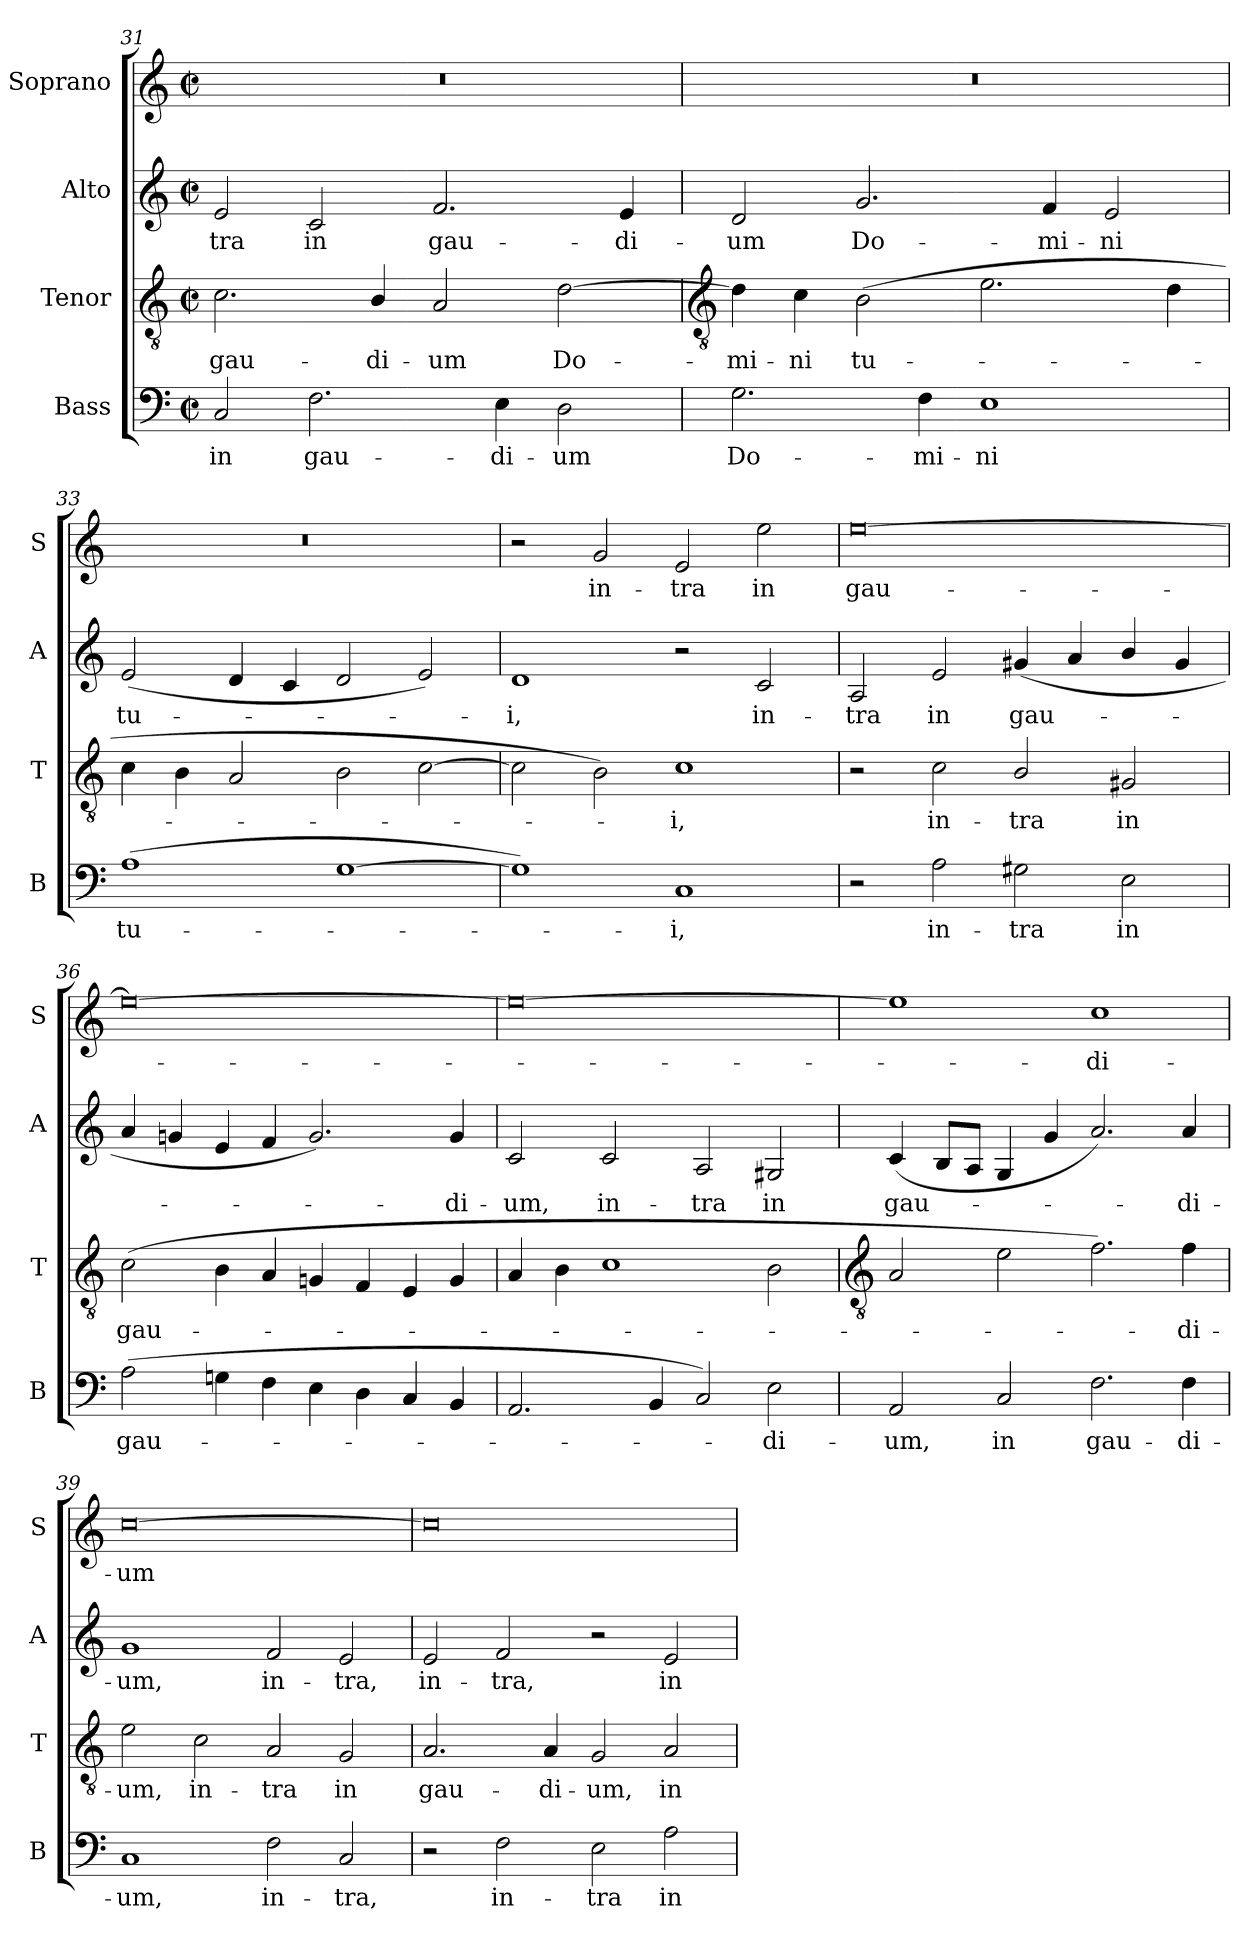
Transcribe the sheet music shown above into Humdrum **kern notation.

**kern	**text	**kern	**text	**kern	**text	**kern	**text
*part4	*part4	*part3	*part3	*part2	*part2	*part1	*part1
*staff4	*staff4	*staff3	*staff3	*staff2	*staff2	*staff1	*staff1
*I"Bass	*	*I"Tenor	*	*I"Alto	*	*I"Soprano	*
*I'B	*	*I'T	*	*I'A	*	*I'S	*
*clefF4	*	*clefGv2	*	*clefG2	*	*clefG2	*
*k[]	*	*k[]	*	*k[]	*	*k[]	*
*C:	*	*C:	*	*C:	*	*C:	*
*M4/2	*	*M4/2	*	*M4/2	*	*M4/2	*
*met(c|)	*	*met(c|)	*	*met(c|)	*	*met(c|)	*
=31	=31	=31	=31	=31	=31	=31	=31
!	!LO:LY:b	!	!LO:LY:b	!	!LO:LY:b	!	!
2C	in	2.c	gau-	2e	-tra	0r	.
!	!LO:LY:b	!	!	!	!LO:LY:b	!	!
2.F	gau-	.	.	2c	in	.	.
!	!	!	!LO:LY:b	!	!	!	!
.	.	4B/	-di-	.	.	.	.
!	!	!	!LO:LY:b	!	!LO:LY:b	!	!
.	.	2A	-um	2.f	gau-	.	.
!	!LO:LY:b	!	!	!	!	!	!
4E	-di-	.	.	.	.	.	.
!	!LO:LY:b	!	!LO:LY:b	!	!	!	!
2D	-um	[2d	Do-	.	.	.	.
!	!	!	!	!	!LO:LY:b	!	!
.	.	.	.	4e	-di-	.	.
!!LO:LB:g=z
=32	=32	=32	=32	=32	=32	=32	=32
*	*	*clefGv2	*	*	*	*	*
!	!LO:LY:b	!	!LO:LY:b	!	!LO:LY:b	!	!
2.G	Do-	4d]	-mi-	2d	-um	0r	.
!	!	!	!LO:LY:b	!	!	!	!
.	.	4c	-ni	.	.	.	.
!	!	!	!LO:LY:b	!	!LO:LY:b	!	!
.	.	(>2B	tu-	2.g	Do-	.	.
!	!LO:LY:b	!	!	!	!	!	!
4F	-mi-	.	.	.	.	.	.
!	!LO:LY:b	!	!	!	!	!	!
1E	-ni	2.e	.	.	.	.	.
!	!	!	!	!	!LO:LY:b	!	!
.	.	.	.	4f	-mi-	.	.
!	!	!	!	!	!LO:LY:b	!	!
.	.	.	.	2e	-ni	.	.
.	.	4d	.	.	.	.	.
=33	=33	=33	=33	=33	=33	=33	=33
!	!LO:LY:b	!	!	!	!LO:LY:b	!	!
(>1A	tu-	4c	.	(<2e	tu-	0r	.
.	.	4B	.	.	.	.	.
.	.	2A	.	4d	.	.	.
.	.	.	.	4c	.	.	.
[1G	.	2B	.	2d	.	.	.
.	.	[2c	.	2e)	.	.	.
=34	=34	=34	=34	=34	=34	=34	=34
!	!	!	!	!	!LO:LY:b	!	!
1G])	.	2c]	.	1d	i,	2r	.
!	!	!	!	!	!	!	!LO:LY:b
.	.	2B)	.	.	.	2g	in-
!	!LO:LY:b	!	!LO:LY:b	!	!	!	!LO:LY:b
1C	i,	1c	i,	2r	.	2e	-tra
!	!	!	!	!	!LO:LY:b	!	!LO:LY:b
.	.	.	.	2c	in-	2ee	in
=35	=35	=35	=35	=35	=35	=35	=35
!	!	!	!	!	!LO:LY:b	!	!LO:LY:b
2r	.	2r	.	2A	-tra	[0ee	gau-
!	!LO:LY:b	!	!LO:LY:b	!	!LO:LY:b	!	!
2A	in-	2c	in-	2e	in	.	.
!	!LO:LY:b	!	!LO:LY:b	!	!LO:LY:b	!	!
2G#X	-tra	2B/	-tra	(<4g#X	gau-	.	.
.	.	.	.	4a	.	.	.
!	!LO:LY:b	!	!LO:LY:b	!	!	!	!
2E	in	2G#X	in	4b/	.	.	.
.	.	.	.	4g#	.	.	.
=36	=36	=36	=36	=36	=36	=36	=36
!	!LO:LY:b	!	!LO:LY:b	!	!	!	!
(<2A	gau-	(>2c	gau-	4a	.	0ee_	.
.	.	.	.	4gn	.	.	.
4Gn	.	4B	.	4e	.	.	.
4F	.	4A	.	4f	.	.	.
4E	.	4Gn	.	2.g)	.	.	.
4D	.	4F	.	.	.	.	.
4C	.	4E	.	.	.	.	.
!	!	!	!	!	!LO:LY:b	!	!
4BB	.	4G	.	4g	di-	.	.
=37	=37	=37	=37	=37	=37	=37	=37
!	!	!	!	!	!LO:LY:b	!	!
2.AA	.	4A	.	2c	-um,	0ee_	.
.	.	4B	.	.	.	.	.
!	!	!	!	!	!LO:LY:b	!	!
.	.	1c	.	2c	in-	.	.
4BB	.	.	.	.	.	.	.
!	!	!	!	!	!LO:LY:b	!	!
2C)	.	.	.	2A	-tra	.	.
!	!LO:LY:b	!	!	!	!LO:LY:b	!	!
2E	di-	2B	.	2G#X	in	.	.
!!LO:LB:g=z
=38	=38	=38	=38	=38	=38	=38	=38
*	*	*clefGv2	*	*	*	*	*
!	!LO:LY:b	!	!	!	!LO:LY:b	!	!
2AA	-um,	2A	.	(<4c	gau-	1ee]	.
.	.	.	.	8BL	.	.	.
.	.	.	.	8AJ	.	.	.
!	!LO:LY:b	!	!	!	!	!	!
2C	in	2e	.	4G	.	.	.
.	.	.	.	4g	.	.	.
!	!LO:LY:b	!	!	!	!	!	!LO:LY:b
2.F	gau-	2.f)	.	2.a)	.	1cc	di-
!	!LO:LY:b	!	!LO:LY:b	!	!LO:LY:b	!	!
4F	-di-	4f	di-	4a	di-	.	.
=39	=39	=39	=39	=39	=39	=39	=39
!	!LO:LY:b	!	!LO:LY:b	!	!LO:LY:b	!	!LO:LY:b
1C	-um,	2e	-um,	1g	-um,	[0cc	-um
!	!	!	!LO:LY:b	!	!	!	!
.	.	2c	in-	.	.	.	.
!	!LO:LY:b	!	!LO:LY:b	!	!LO:LY:b	!	!
2F	in-	2A	-tra	2f	in-	.	.
!	!LO:LY:b	!	!LO:LY:b	!	!LO:LY:b	!	!
2C	-tra,	2G	in	2e	-tra,	.	.
=40	=40	=40	=40	=40	=40	=40	=40
!	!	!	!LO:LY:b	!	!LO:LY:b	!	!
2r	.	2.A	gau-	2e	in-	0cc]	.
!	!LO:LY:b	!	!	!	!LO:LY:b	!	!
2F	in-	.	.	2f	-tra,	.	.
!	!	!	!LO:LY:b	!	!	!	!
.	.	4A	-di-	.	.	.	.
!	!LO:LY:b	!	!LO:LY:b	!	!	!	!
2E	-tra	2G	-um,	2r	.	.	.
!	!LO:LY:b	!	!LO:LY:b	!	!LO:LY:b	!	!
2A	in	2A	in	2e	in-	.	.
=	=	=	=	=	=	=	=
*-	*-	*-	*-	*-	*-	*-	*-
